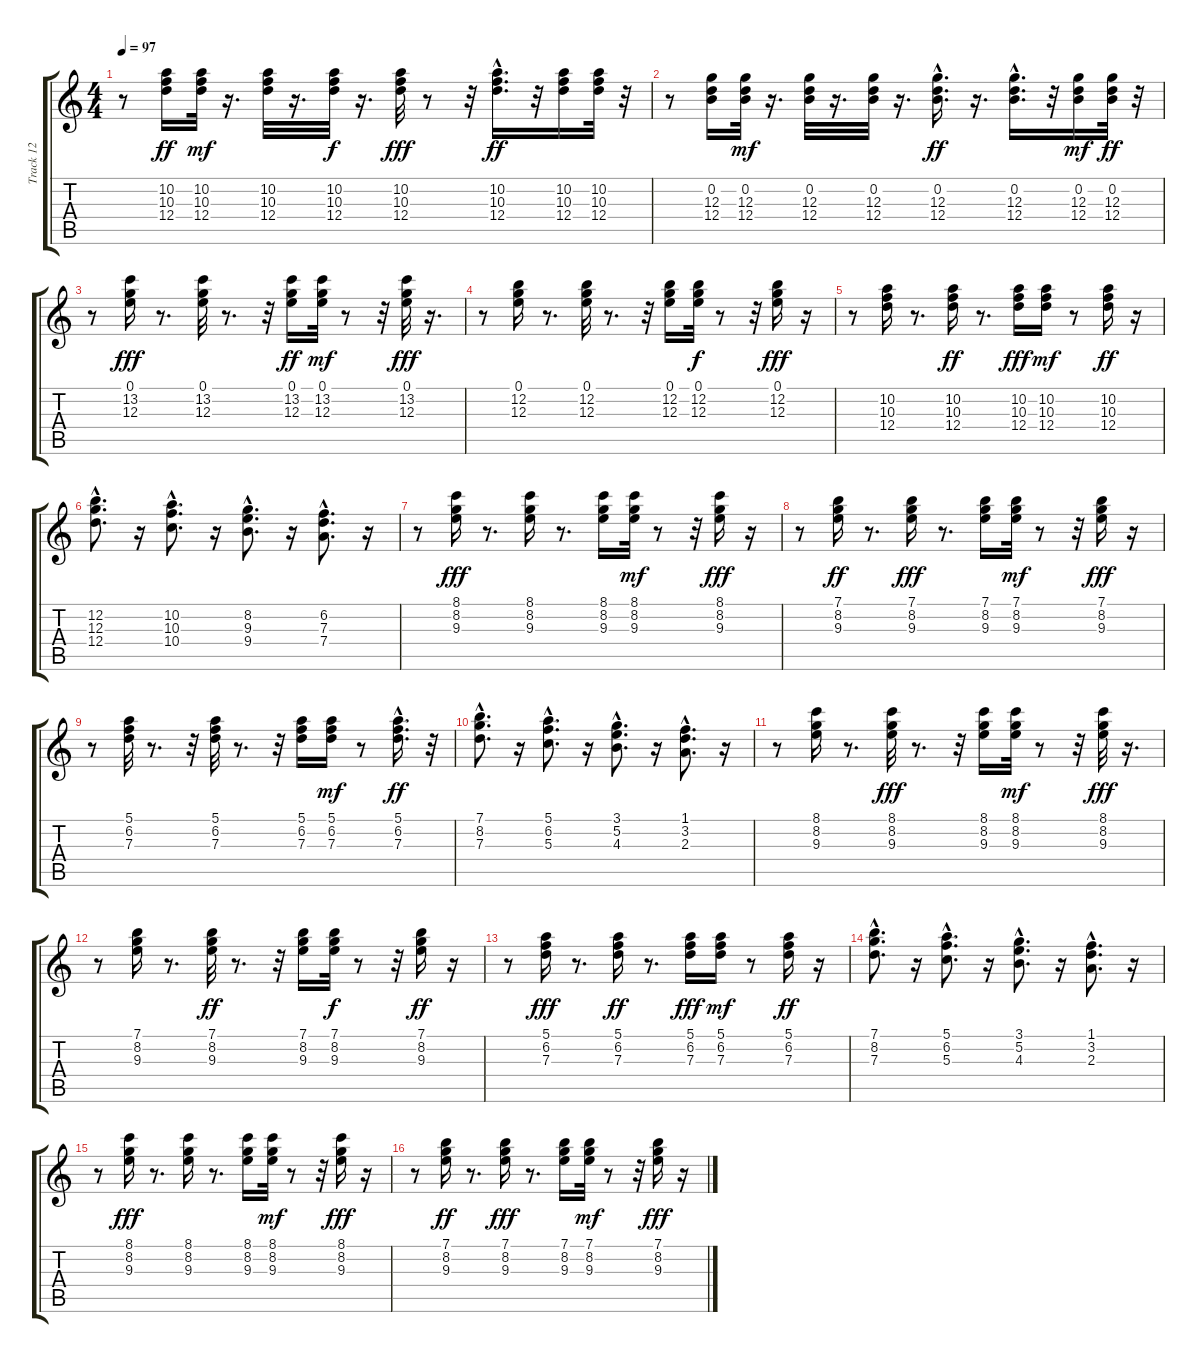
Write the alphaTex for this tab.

\track ("Track 12" "Track 12") {instrument electricguitarjazz}
\staff {score tabs}
\tuning (E4 B3 G3 D3 A2 E2) {hide}
\ts (4 4)
\tempo 97
\clef g2
\ks c
r.8{dy f} (10.2 10.3 12.4).16{dy ff} (10.2 10.3 12.4).32{dy mf} r.16{d} (10.2 10.3 12.4).32 r.16{d} (10.2 10.3 12.4).32{dy f} r.16{d} (10.2 10.3 12.4).32{dy fff} r.8 r.32 (10.2{hac} 10.3{hac} 12.4{hac}).16{d dy ff} r.32 (10.2 10.3 12.4).16 (10.2 10.3 12.4).32 r.32 |
r.8 (0.2 12.3 12.4).16 (0.2 12.3 12.4).32{dy mf} r.16{d} (0.2 12.3 12.4).32 r.16{d} (0.2 12.3 12.4).32 r.16{d} (0.2 12.3{hac} 12.4{hac}).16{d dy ff} r.16{d} (0.2{hac} 12.3{hac} 12.4{hac}).16{d} r.32 (0.2 12.3 12.4).16{dy mf} (0.2 12.3 12.4).32{dy ff} r.32 |
r.8 (0.1 13.2 12.3).16{dy fff} r.8{d} (0.1 13.2 12.3).32 r.8{d} r.32 (0.1 13.2 12.3).16{dy ff} (0.1 13.2 12.3).32{dy mf} r.8 r.32 (0.1 13.2 12.3).32{dy fff} r.16{d} |
r.8 (0.1 12.2 12.3).16 r.8{d} (0.1 12.2 12.3).32 r.8{d} r.32 (0.1 12.2 12.3).16 (0.1 12.2 12.3).32{dy f} r.8 r.32 (0.1 12.2 12.3).16{dy fff} r.16 |
r.8 (10.2 10.3 12.4).16 r.8{d} (10.2 10.3 12.4).16{dy ff} r.8{d} (10.2 10.3 12.4).16{dy fff} (10.2 10.3 12.4).16{dy mf} r.8 (10.2 10.3 12.4).16{dy ff} r.16 |
(12.2{hac} 12.3{hac} 12.4{hac}).8{d} r.16 (10.2{hac} 10.3{hac} 10.4{hac}).8{d} r.16 (8.2{hac} 9.3{hac} 9.4{hac}).8{d} r.16 (6.2{hac} 7.3{hac} 7.4{hac}).8{d} r.16 |
r.8 (8.1 8.2 9.3).16{dy fff} r.8{d} (8.1 8.2 9.3).16 r.8{d} (8.1 8.2 9.3).16 (8.1 8.2 9.3).32{dy mf} r.8 r.32 (8.1 8.2 9.3).16{dy fff} r.16 |
r.8 (7.1 8.2 9.3).16{dy ff} r.8{d} (7.1 8.2 9.3).16{dy fff} r.8{d} (7.1 8.2 9.3).16 (7.1 8.2 9.3).32{dy mf} r.8 r.32 (7.1 8.2 9.3).16{dy fff} r.16 |
r.8 (5.1 6.2 7.3).32 r.8{d} r.32 (5.1 6.2 7.3).32 r.8{d} r.32 (5.1 6.2 7.3).16 (5.1 6.2 7.3).16{dy mf} r.8 (5.1{hac} 6.2 7.3).16{d dy ff} r.32 |
(7.1{hac} 8.2{hac} 7.3{hac}).8{d} r.16 (5.1{hac} 6.2{hac} 5.3{hac}).8{d} r.16 (3.1{hac} 5.2{hac} 4.3{hac}).8{d} r.16 (1.1{hac} 3.2{hac} 2.3{hac}).8{d} r.16 |
r.8 (8.1 8.2 9.3).16 r.8{d} (8.1 8.2 9.3).32{dy fff} r.8{d} r.32 (8.1 8.2 9.3).16 (8.1 8.2 9.3).32{dy mf} r.8 r.32 (8.1 8.2 9.3).32{dy fff} r.16{d} |
r.8 (7.1 8.2 9.3).16 r.8{d} (7.1 8.2 9.3).32{dy ff} r.8{d} r.32 (7.1 8.2 9.3).16 (7.1 8.2 9.3).32{dy f} r.8 r.32 (7.1 8.2 9.3).16{dy ff} r.16 |
r.8 (5.1 6.2 7.3).16{dy fff} r.8{d} (5.1 6.2 7.3).16{dy ff} r.8{d} (5.1 6.2 7.3).16{dy fff} (5.1 6.2 7.3).16{dy mf} r.8 (5.1 6.2 7.3).16{dy ff} r.16 |
(7.1{hac} 8.2{hac} 7.3{hac}).8{d} r.16 (5.1{hac} 6.2{hac} 5.3{hac}).8{d} r.16 (3.1{hac} 5.2{hac} 4.3{hac}).8{d} r.16 (1.1{hac} 3.2{hac} 2.3{hac}).8{d} r.16 |
r.8 (8.1 8.2 9.3).16{dy fff} r.8{d} (8.1 8.2 9.3).16 r.8{d} (8.1 8.2 9.3).16 (8.1 8.2 9.3).32{dy mf} r.8 r.32 (8.1 8.2 9.3).16{dy fff} r.16 |
r.8 (7.1 8.2 9.3).16{dy ff} r.8{d} (7.1 8.2 9.3).16{dy fff} r.8{d} (7.1 8.2 9.3).16 (7.1 8.2 9.3).32{dy mf} r.8 r.32 (7.1 8.2 9.3).16{dy fff} r.16
